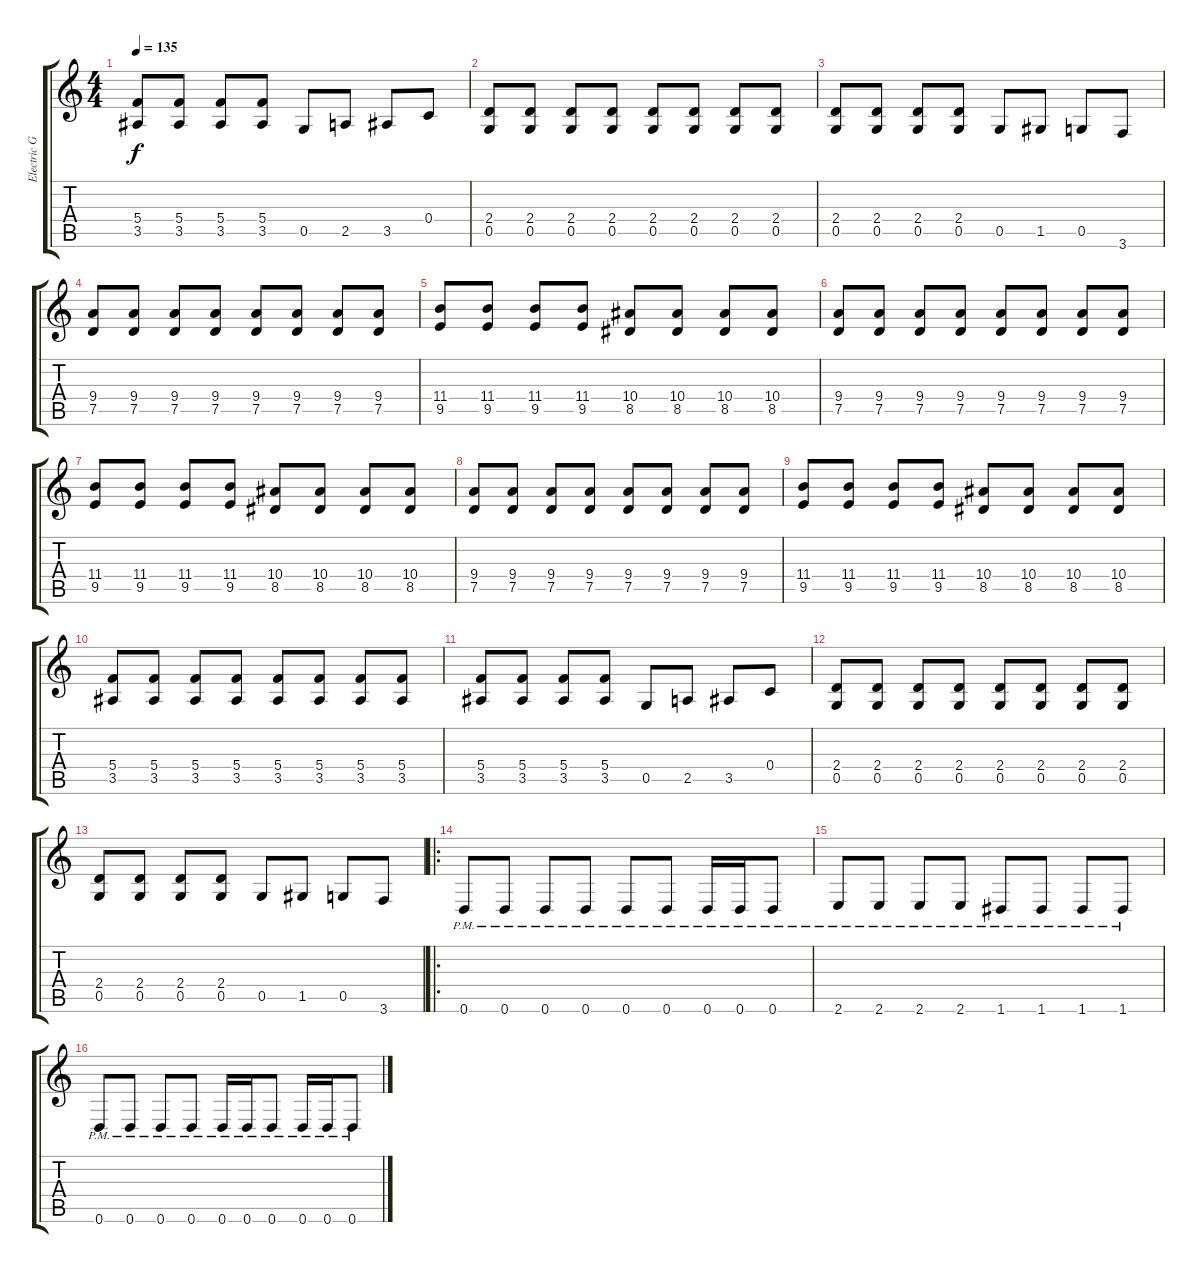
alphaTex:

\track ("Electric Guitar" "Electric G") {instrument distortionguitar}
\staff {score tabs}
\tuning (D4 A3 F3 C3 G2 D2) {hide}
\ts (4 4)
\tempo 135
\clef g2
\ks c
(5.4 3.5).8{dy f} (5.4 3.5).8 (5.4 3.5).8 (5.4 3.5).8 0.5.8 2.5.8 3.5.8 0.4.8 |
(2.4 0.5).8 (2.4 0.5).8 (2.4 0.5).8 (2.4 0.5).8 (2.4 0.5).8 (2.4 0.5).8 (2.4 0.5).8 (2.4 0.5).8 |
(2.4 0.5).8 (2.4 0.5).8 (2.4 0.5).8 (2.4 0.5).8 0.5.8 1.5.8 0.5.8 3.6.8 |
(9.4 7.5).8 (9.4 7.5).8 (9.4 7.5).8 (9.4 7.5).8 (9.4 7.5).8 (9.4 7.5).8 (9.4 7.5).8 (9.4 7.5).8 |
(11.4 9.5).8 (11.4 9.5).8 (11.4 9.5).8 (11.4 9.5).8 (10.4 8.5).8 (10.4 8.5).8 (10.4 8.5).8 (10.4 8.5).8 |
(9.4 7.5).8 (9.4 7.5).8 (9.4 7.5).8 (9.4 7.5).8 (9.4 7.5).8 (9.4 7.5).8 (9.4 7.5).8 (9.4 7.5).8 |
(11.4 9.5).8 (11.4 9.5).8 (11.4 9.5).8 (11.4 9.5).8 (10.4 8.5).8 (10.4 8.5).8 (10.4 8.5).8 (10.4 8.5).8 |
(9.4 7.5).8 (9.4 7.5).8 (9.4 7.5).8 (9.4 7.5).8 (9.4 7.5).8 (9.4 7.5).8 (9.4 7.5).8 (9.4 7.5).8 |
(11.4 9.5).8 (11.4 9.5).8 (11.4 9.5).8 (11.4 9.5).8 (10.4 8.5).8 (10.4 8.5).8 (10.4 8.5).8 (10.4 8.5).8 |
(5.4 3.5).8 (5.4 3.5).8 (5.4 3.5).8 (5.4 3.5).8 (5.4 3.5).8 (5.4 3.5).8 (5.4 3.5).8 (5.4 3.5).8 |
(5.4 3.5).8 (5.4 3.5).8 (5.4 3.5).8 (5.4 3.5).8 0.5.8 2.5.8 3.5.8 0.4.8 |
(2.4 0.5).8 (2.4 0.5).8 (2.4 0.5).8 (2.4 0.5).8 (2.4 0.5).8 (2.4 0.5).8 (2.4 0.5).8 (2.4 0.5).8 |
(2.4 0.5).8 (2.4 0.5).8 (2.4 0.5).8 (2.4 0.5).8 0.5.8 1.5.8 0.5.8 3.6.8 |
\ro
0.6{pm}.8 0.6{pm}.8 0.6{pm}.8 0.6{pm}.8 0.6{pm}.8 0.6{pm}.8 0.6{pm}.16 0.6{pm}.16 0.6{pm}.8 |
2.6{pm}.8 2.6{pm}.8 2.6{pm}.8 2.6{pm}.8 1.6{pm}.8 1.6{pm}.8 1.6{pm}.8 1.6{pm}.8 |
0.6{pm}.8 0.6{pm}.8 0.6{pm}.8 0.6{pm}.8 0.6{pm}.16 0.6{pm}.16 0.6{pm}.8 0.6{pm}.16 0.6{pm}.16 0.6{pm}.8
